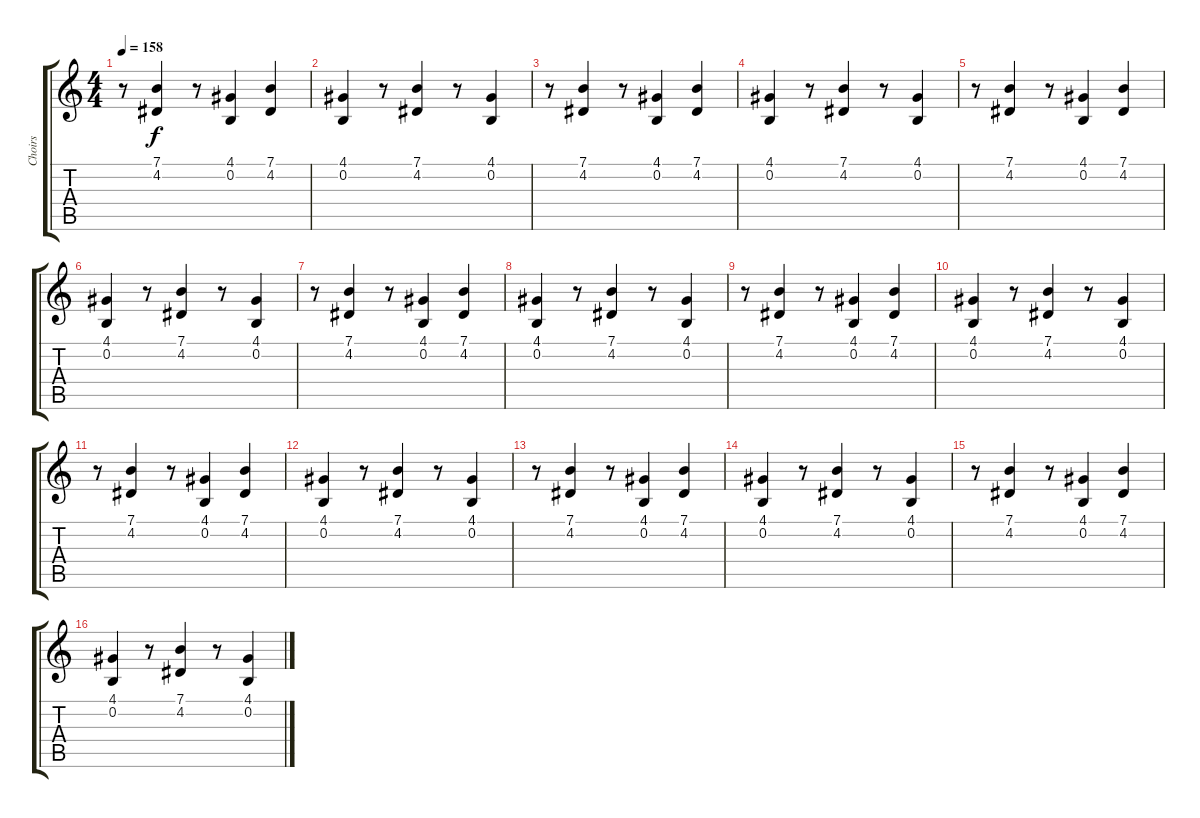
\track ("Choirs" "Choirs") {instrument voiceoohs}
\staff {score tabs}
\tuning (E4 B3 G3 D3 A2 E2) {hide}
\ts (4 4)
\tempo 158
\clef g2
\ks c
r.8{dy f} (7.1 4.2).4 r.8 (4.1 0.2).4 (7.1 4.2).4 |
(4.1 0.2).4 r.8 (7.1 4.2).4 r.8 (4.1 0.2).4 |
r.8 (7.1 4.2).4 r.8 (4.1 0.2).4 (7.1 4.2).4 |
(4.1 0.2).4 r.8 (7.1 4.2).4 r.8 (4.1 0.2).4 |
r.8 (7.1 4.2).4 r.8 (4.1 0.2).4 (7.1 4.2).4 |
(4.1 0.2).4 r.8 (7.1 4.2).4 r.8 (4.1 0.2).4 |
r.8 (7.1 4.2).4 r.8 (4.1 0.2).4 (7.1 4.2).4 |
(4.1 0.2).4 r.8 (7.1 4.2).4 r.8 (4.1 0.2).4 |
r.8 (7.1 4.2).4 r.8 (4.1 0.2).4 (7.1 4.2).4 |
(4.1 0.2).4 r.8 (7.1 4.2).4 r.8 (4.1 0.2).4 |
r.8 (7.1 4.2).4 r.8 (4.1 0.2).4 (7.1 4.2).4 |
(4.1 0.2).4 r.8 (7.1 4.2).4 r.8 (4.1 0.2).4 |
r.8 (7.1 4.2).4 r.8 (4.1 0.2).4 (7.1 4.2).4 |
(4.1 0.2).4 r.8 (7.1 4.2).4 r.8 (4.1 0.2).4 |
r.8 (7.1 4.2).4 r.8 (4.1 0.2).4 (7.1 4.2).4 |
(4.1 0.2).4 r.8 (7.1 4.2).4 r.8 (4.1 0.2).4
